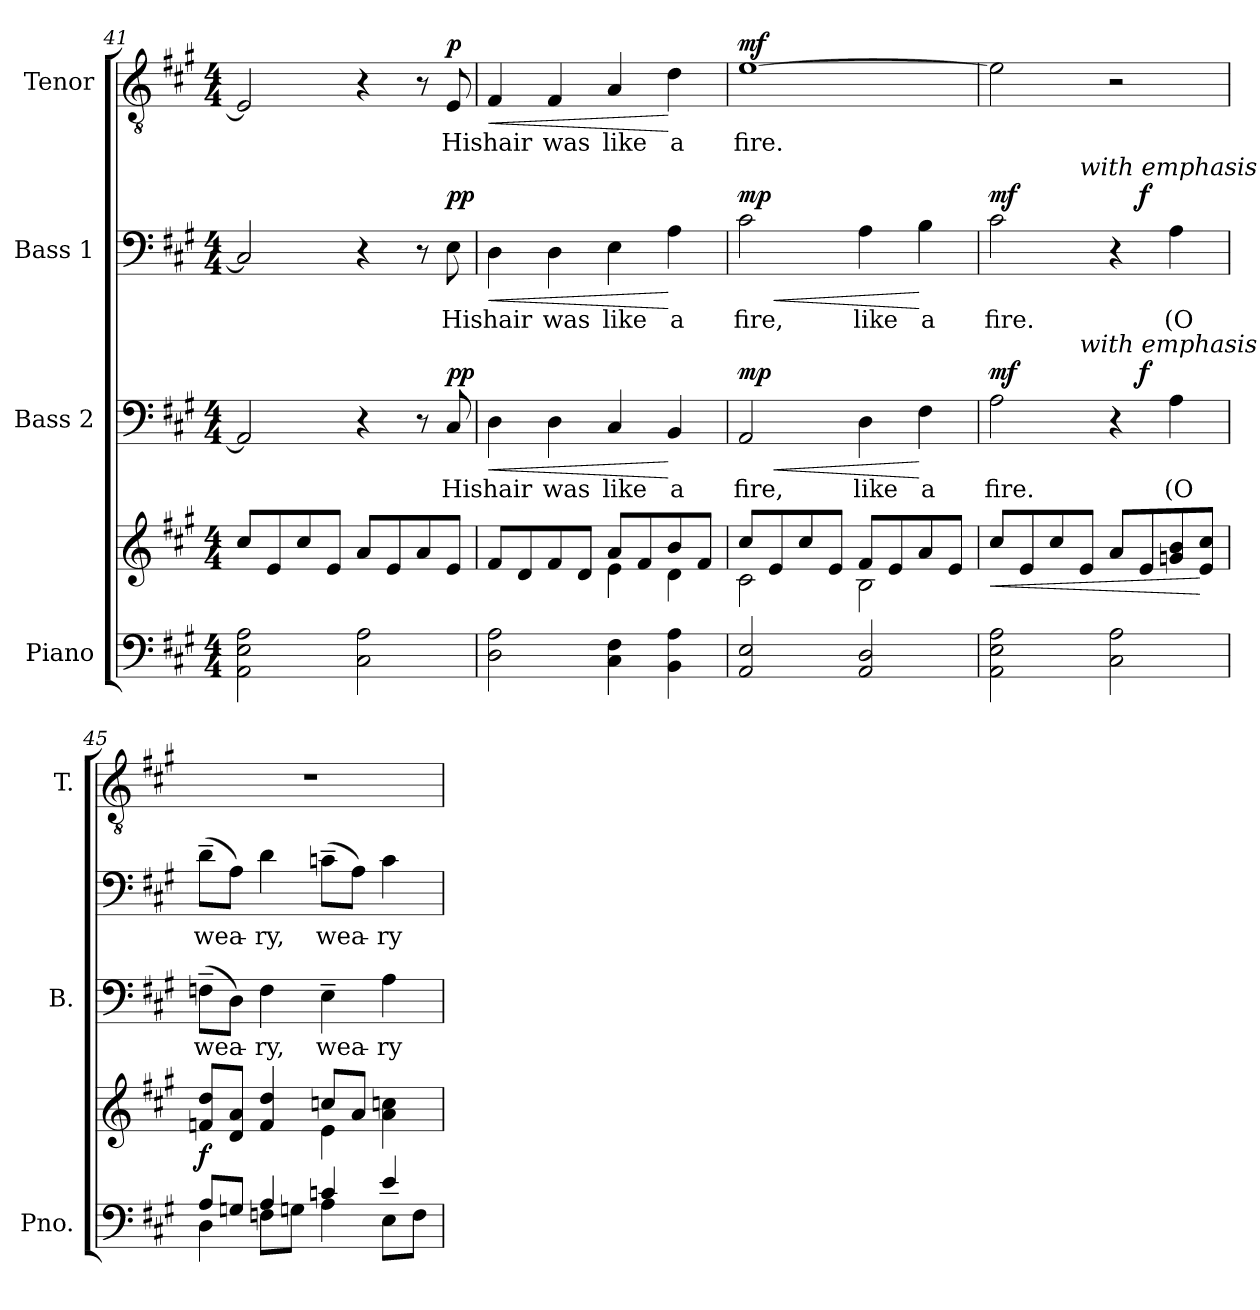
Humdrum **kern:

**kern	**kern	**dynam	**kern	**text	**dynam	**kern	**text	**dynam	**kern	**text	**dynam
*part4	*part4	*part4	*part3	*part3	*part3	*part2	*part2	*part2	*part1	*part1	*part1
*staff5	*staff4	*staff4/5	*staff3	*staff3	*staff3	*staff2	*staff2	*staff2	*staff1	*staff1	*staff1
*I"Piano	*	*	*I"Bass 2	*	*	*I"Bass 1	*	*	*I"Tenor	*	*
*I'Pno.	*	*	*I'B.	*	*	*	*	*	*I'T.	*	*
*clefF4	*clefG2	*	*clefF4	*	*	*clefF4	*	*	*clefGv2	*	*
*	*	*	*	*	*	*	*	*	*ITrd7c12	*	*
*k[f#c#g#]	*k[f#c#g#]	*	*k[f#c#g#]	*	*	*k[f#c#g#]	*	*	*k[f#c#g#]	*	*
*A:	*A:	*	*A:	*	*	*A:	*	*	*A:	*	*
*M4/4	*M4/4	*	*M4/4	*	*	*M4/4	*	*	*M4/4	*	*
=41	=41	=41	=41	=41	=41	=41	=41	=41	=41	=41	=41
*	*	*	*	*	*	*^	*	*	*	*	*
2AAi\ 2Ei 2Ai	8cc#i/L	.	2AAi/]	.	.	2C#i/]	2.ryy	.	.	2EEi/]	.	.
.	8ei/	.	.	.	.	.	.	.	.	.	.	.
.	8cc#i/	.	.	.	.	.	.	.	.	.	.	.
.	8ei/J	.	.	.	.	.	.	.	.	.	.	.
2C#i\ 2Ai	8ai/L	.	4r	.	.	4r	.	.	.	4r	.	.
.	8ei/	.	.	.	.	.	.	.	.	.	.	.
.	8ai/	.	8r	.	.	8r	8ryy	.	.	8r	.	.
!	!	!	!	!LO:LY:b:color=#000000	!	!	!	!	!	!	!	!
!	!	!	!	!	!	!	!	!LO:LY:b:color=#000000	!	!	!	!
!	!	!	!	!	!	!	!	!	!	!	!LO:LY:b:color=#000000	!
.	8ei/J	.	8C#i/	His	pp	8Ei\	8ryy	His	pp	8EEi/	His	p
*	*	*	*	*	*	*v	*v	*	*	*	*	*
=42	=42	=42	=42	=42	=42	=42	=42	=42	=42	=42	=42
*	*^	*	*	*	*	*	*	*	*	*	*
*	*	*	*	*	*	*	*^	*	*	*	*	*
!	!	!	!	!	!LO:LY:b:color=#000000	!LO:HP:b	!	!	!	!	!	!	!
*	*	*	*	*	*	*	*v	*v	*	*	*	*	*
*	*	*	*	*	*	*	*^	*	*	*	*	*
!	!	!	!	!	!	!	!	!	!LO:LY:b:color=#000000	!LO:HP:b	!	!	!
*	*	*	*	*	*	*	*v	*v	*	*	*	*	*
*	*	*	*	*	*	*	*^	*	*	*	*	*
!	!	!	!	!	!	!	!	!	!	!	!	!LO:LY:b:color=#000000	!LO:HP:b
*	*	*	*	*	*	*	*v	*v	*	*	*	*	*
2Di\ 2Ai	8f#i/L	2ryy	.	4Di\	hair	<	4Di\	hair	<	4FF#i/	hair	<
.	8di/	.	.	.	.	.	.	.	.	.	.	.
!	!	!	!	!	!LO:LY:b:color=#000000	!	!	!	!	!	!	!
!	!	!	!	!	!	!	!	!LO:LY:b:color=#000000	!	!	!	!
!	!	!	!	!	!	!	!	!	!	!	!LO:LY:b:color=#000000	!
.	8f#i/	.	.	4Di\	was	.	4Di\	was	.	4FF#i/	was	.
.	8di/J	.	.	.	.	.	.	.	.	.	.	.
!	!	!	!	!	!LO:LY:b:color=#000000	!	!	!	!	!	!	!
!	!	!	!	!	!	!	!	!LO:LY:b:color=#000000	!	!	!	!
!	!	!	!	!	!	!	!	!	!	!	!LO:LY:b:color=#000000	!
4C#i\ 4F#i	8ai/L	4ei\	.	4C#i/	like	.	4Ei\	like	.	4AAi/	like	.
.	8f#i/	.	.	.	.	.	.	.	.	.	.	.
!	!	!	!	!	!LO:LY:b:color=#000000	!	!	!	!	!	!	!
!	!	!	!	!	!	!	!	!LO:LY:b:color=#000000	!	!	!	!
!	!	!	!	!	!	!	!	!	!	!	!LO:LY:b:color=#000000	!
4BBi\ 4Ai	8bi/	4di\	.	4BBi/	a	[	4Ai\	a	[	4Di\	a	[
.	8f#i/J	.	.	.	.	.	.	.	.	.	.	.
=43	=43	=43	=43	=43	=43	=43	=43	=43	=43	=43	=43	=43
!	!	!	!	!	!LO:LY:b:color=#000000	!LO:HP:b	!	!	!	!	!	!
!	!	!	!	!	!	!	!	!LO:LY:b:color=#000000	!LO:HP:b	!	!	!
!	!	!	!	!	!	!	!	!	!	!	!LO:LY:b:color=#000000	!
2AAi/ 2Ei	8cc#i/L	2c#i\	.	2AAi/	fire,	< mp	2c#i\	fire,	< mp	[1Ei	fire.	mf
.	8ei/	.	.	.	.	.	.	.	.	.	.	.
.	8cc#i/	.	.	.	.	.	.	.	.	.	.	.
.	8ei/J	.	.	.	.	.	.	.	.	.	.	.
!	!	!	!	!	!LO:LY:b:color=#000000	!	!	!	!	!	!	!
!	!	!	!	!	!	!	!	!LO:LY:b:color=#000000	!	!	!	!
2AAi/ 2Di	8f#i/L	2Bi\	.	4Di\	like	.	4Ai\	like	.	.	.	.
.	8ei/	.	.	.	.	.	.	.	.	.	.	.
!	!	!	!	!	!LO:LY:b:color=#000000	!	!	!	!	!	!	!
!	!	!	!	!	!	!	!	!LO:LY:b:color=#000000	!	!	!	!
.	8ai/	.	.	4F#i\	a	[	4Bi\	a	[	.	.	.
.	8ei/J	.	.	.	.	.	.	.	.	.	.	.
*	*v	*v	*	*	*	*	*	*	*	*	*	*
=44	=44	=44	=44	=44	=44	=44	=44	=44	=44	=44	=44
!	!	!LO:HP:b	!	!	!	!	!	!	!	!	!
!	!	!	!	!LO:LY:b:color=#000000	!	!	!	!	!	!	!
!	!	!	!	!	!	!	!LO:LY:b:color=#000000	!	!	!	!
*	*	*	*^	*	*	*^	*	*	*	*	*
*	*	*	*	*^	*	*	*	*^	*	*	*	*	*
2AAi\ 2Ei 2Ai	8cc#i/L	<	2Ai\	2ryy	4.ryy	fire.	mf	2c#i\	2ryy	4.ryy	fire.	mf	2Ei\]	.	.
.	8ei/	.	.	.	.	.	.	.	.	.	.	.	.	.	.
.	8cc#i/	.	.	.	.	.	.	.	.	.	.	.	.	.	.
!	!	!	!	!	!	!	!	!	!	!LO:TX:a:i:t=with emphasis	!	!	!	!	!
!	!	!	!	!	!LO:TX:a:i:t=with emphasis	!	!	!	!	!	!	!	!	!	!
.	8ei/J	.	.	.	2ryy	.	.	.	.	2ryy	.	.	.	.	.
2C#i\ 2Ai	8ai/L	.	4r	8ryy	.	.	.	4r	8ryy	.	.	.	2r	.	.
.	8ei/	.	.	4.ryy	.	.	f	.	4.ryy	.	.	f	.	.	.
!	!	!	!	!	!	!LO:LY:b:color=#000000	!	!	!	!	!	!	!	!	!
!	!	!	!	!	!	!	!	!	!	!	!LO:LY:b:color=#000000	!	!	!	!
.	8gni/ 8bi	.	4Ai\	.	.	(O	.	4Ai\	.	.	(O	.	.	.	.
.	8ei/ 8cc#iJ	[	.	.	8ryy	.	.	.	.	8ryy	.	.	.	.	.
*	*	*	*v	*v	*v	*	*	*	*	*	*	*	*	*	*
*	*	*	*	*	*	*v	*v	*v	*	*	*	*	*
!!LO:PB:g=z
=45	=45	=45	=45	=45	=45	=45	=45	=45	=45	=45	=45
*^	*^	*	*	*	*	*	*	*	*	*	*
*	*	*	*	*	*^	*	*	*^	*	*	*	*	*
*	*	*	*	*	*	*^	*	*	*	*^	*	*	*	*	*
!	!	!	!	!	!	!	!	!LO:LY:b:color=#000000	!	!	!	!	!	!	!	!	!
*	*	*	*	*	*v	*v	*v	*	*	*	*	*	*	*	*	*	*
*	*	*	*	*	*	*	*	*v	*v	*v	*	*	*	*	*
*	*	*	*	*	*^	*	*	*^	*	*	*	*	*
*	*	*	*	*	*	*^	*	*	*	*^	*	*	*	*	*
!	!	!	!	!	!	!	!	!	!	!	!	!	!LO:LY:b:color=#000000	!	!	!	!
*	*	*	*	*	*v	*v	*v	*	*	*	*	*	*	*	*	*	*
*	*	*	*	*	*	*	*	*v	*v	*v	*	*	*	*	*
8Ai/L	4Di\	8fni/ 8ddiL	2ryy	f	(8Fn~i\L	wea-	.	(8d~i\L	wea-	.	1r	.	.
8Gni/J	.	8di/ 8aiJ	.	.	8Di\J)	.	.	8Ai\J)	.	.	.	.	.
!	!	!	!	!	!	!LO:LY:b:color=#000000	!	!	!	!	!	!	!
!	!	!	!	!	!	!	!	!	!LO:LY:b:color=#000000	!	!	!	!
4Ai/	8Fni\L	4fi/ 4ddi	.	.	4Fi\	-ry,	.	4di\	-ry,	.	.	.	.
.	8Gni\J	.	.	.	.	.	.	.	.	.	.	.	.
!	!	!	!	!	!	!LO:LY:b:color=#000000	!	!	!	!	!	!	!
!	!	!	!	!	!	!	!	!	!LO:LY:b:color=#000000	!	!	!	!
4cni/	4Ai\	8ccni/L	4ei\	.	4E~i\	wea-	.	(8cn~i\L	wea-	.	.	.	.
.	.	8ai/J	.	.	.	.	.	8Ai\J)	.	.	.	.	.
!	!	!	!	!	!	!LO:LY:b:color=#000000	!	!	!	!	!	!	!
!	!	!	!	!	!	!	!	!	!LO:LY:b:color=#000000	!	!	!	!
4ei/	8Ei\L	4ai\ 4ccni	4ryy	.	4Ai\	-ry	.	4ci\	-ry	.	.	.	.
.	8Fi\J	.	.	.	.	.	.	.	.	.	.	.	.
*v	*v	*	*	*	*	*	*	*	*	*	*	*	*
*	*v	*v	*	*	*	*	*	*	*	*	*	*
=	=	=	=	=	=	=	=	=	=	=	=
*-	*-	*-	*-	*-	*-	*-	*-	*-	*-	*-	*-
